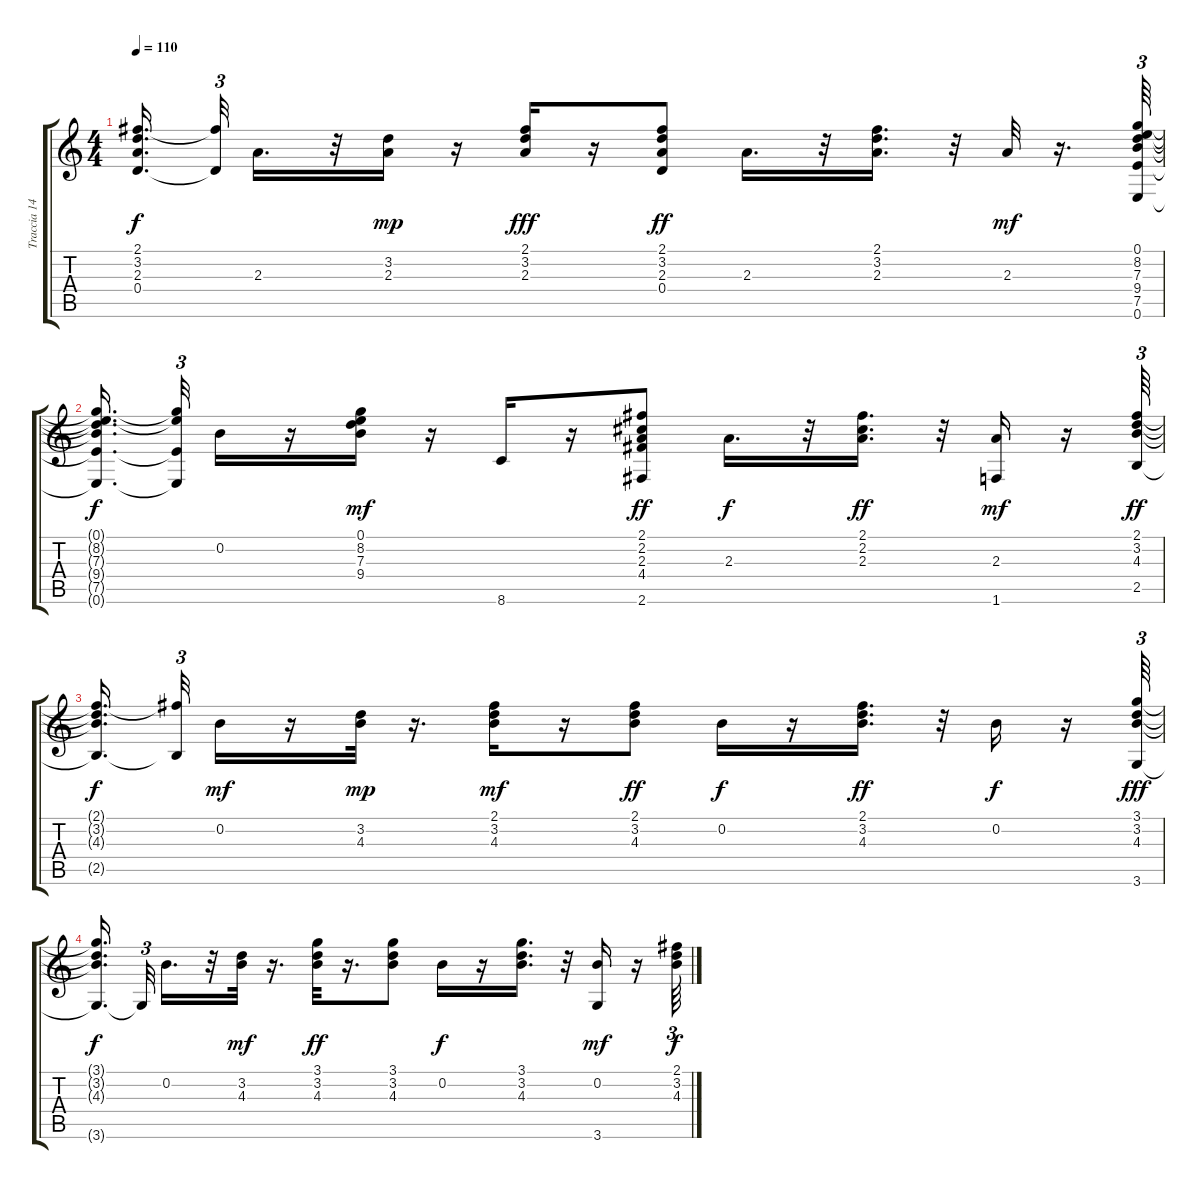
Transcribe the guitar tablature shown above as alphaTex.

\track ("Traccia 14" "Traccia 14") {instrument acousticguitarsteel}
\staff {score tabs}
\tuning (E4 B3 G3 D3 A2 E2) {hide}
\ts (4 4)
\tempo 110
\clef g2
\ks c
(2.1{t} 3.2{t} 2.3{t} 0.4{t}).16{d dy f} (2.1{t} 0.4{t}).32{tu (3 2)} 2.3.16{d} r.32 (3.2 2.3).16{dy mp} r.16 (2.1 3.2 2.3).16{dy fff} r.16 (2.1 3.2 2.3 0.4).8{dy ff} 2.3.16{d} r.32 (2.1 3.2 2.3).16{d} r.32 2.3.32{dy mf} r.16{d} (0.1 8.2 7.3 9.4 7.5 0.6).64{tu (3 2)} |
(0.1{t} 8.2{t} 7.3{t} 9.4{t} 7.5{t} 0.6{t}).16{d dy f} (0.1{t} 8.2{t} 7.5{t} 0.6{t}).32{tu (3 2)} 0.2.16 r.16 (0.1 8.2 7.3 9.4).16{dy mf} r.16 8.6.16 r.16 (2.1 2.2 2.3 4.4 2.6).8{dy ff} 2.3.16{d dy f} r.32 (2.1 2.2 2.3).16{d dy ff} r.32 (2.3 1.6).16{dy mf} r.16 (2.1 3.2 4.3 2.5).64{tu (3 2) dy ff} |
(2.1{t} 3.2{t} 4.3{t} 2.5{t}).16{d dy f} (2.1{t} 2.5{t}).32{tu (3 2)} 0.2.16{dy mf} r.16 (3.2 4.3).32{dy mp} r.16{d} (2.1 3.2 4.3).16{dy mf} r.16 (2.1 3.2 4.3).8{dy ff} 0.2.16{dy f} r.16 (2.1 3.2 4.3).16{d dy ff} r.32 0.2.16{dy f} r.16 (3.1 3.2 4.3 3.6).64{tu (3 2) dy fff} |
(3.1{t} 3.2{t} 4.3{t} 3.6{t}).16{d dy f} 3.6{t}.32{tu (3 2)} 0.2.16{d} r.32 (3.2 4.3).32{dy mf} r.16{d} (3.1 3.2 4.3).32{dy ff} r.16{d} (3.1 3.2 4.3).8 0.2.16{dy f} r.16 (3.1 3.2 4.3).16{d} r.32 (0.2 3.6).16{dy mf} r.16 (2.1 3.2 4.3).64{tu (3 2) dy f}
